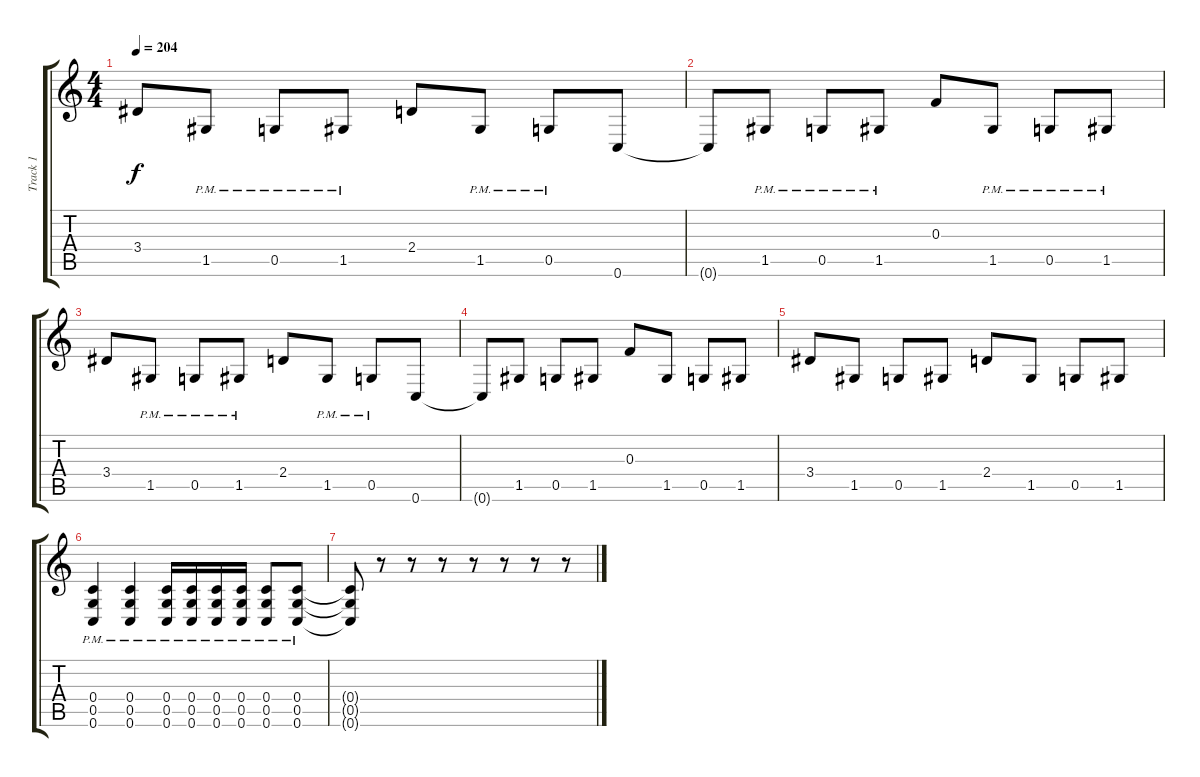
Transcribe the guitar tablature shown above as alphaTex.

\track ("Track 1" "Track 1") {instrument distortionguitar}
\staff {score tabs}
\tuning (D4 A3 F3 C3 G2 C2) {hide}
\ts (4 4)
\tempo 204
\clef g2
\ks c
3.4.8{dy f} 1.5{pm}.8 0.5{pm}.8 1.5{pm}.8 2.4.8 1.5{pm}.8 0.5{pm}.8 0.6.8 |
0.6{t}.8 1.5{pm}.8 0.5{pm}.8 1.5{pm}.8 0.3.8 1.5{pm}.8 0.5{pm}.8 1.5{pm}.8 |
3.4.8 1.5{pm}.8 0.5{pm}.8 1.5{pm}.8 2.4.8 1.5{pm}.8 0.5{pm}.8 0.6.8 |
0.6{t}.8 1.5.8 0.5.8 1.5.8 0.3.8 1.5.8 0.5.8 1.5.8 |
3.4.8 1.5.8 0.5.8 1.5.8 2.4.8 1.5.8 0.5.8 1.5.8 |
(0.4{pm} 0.5{pm} 0.6{pm}).4 (0.4{pm} 0.5{pm} 0.6{pm}).4 (0.4{pm} 0.5{pm} 0.6{pm}).16 (0.4{pm} 0.5{pm} 0.6{pm}).16 (0.4{pm} 0.5{pm} 0.6{pm}).16 (0.4{pm} 0.5{pm} 0.6{pm}).16 (0.4{pm} 0.5{pm} 0.6{pm}).8 (0.4{pm} 0.5{pm} 0.6{pm}).8 |
(0.4{t} 0.5{t} 0.6{t}).8 r.8 r.8 r.8 r.8 r.8 r.8 r.8
